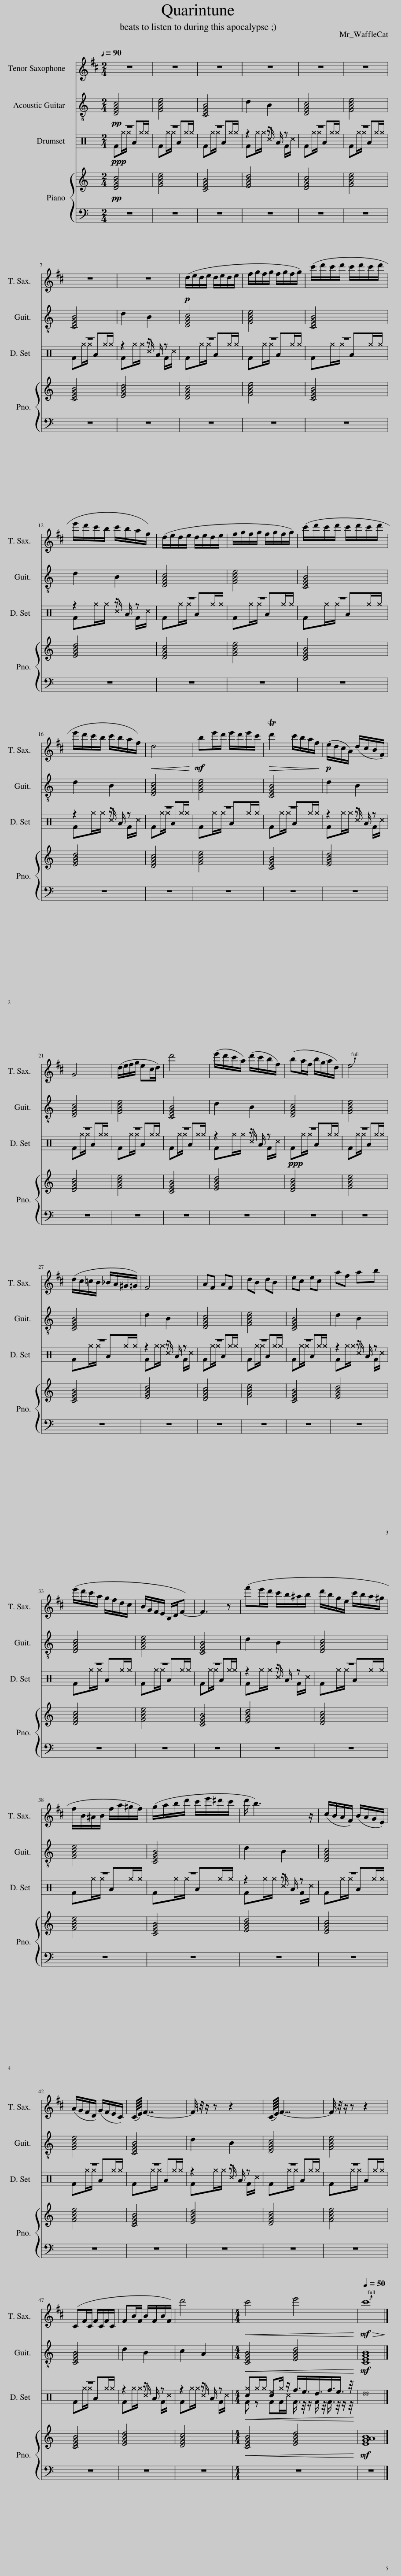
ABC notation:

X:1
%%score 1 2 ( 3 4 ) 5
L:1/8
Q:1/4=90
M:2/4
I:linebreak $
K:C
V:1 treble transpose=-14
V:2 treble-8
V:3 perc
K:none
V:4 perc
K:none
V:5 treble
V:1
[K:D] z4 | z4 | z4 | z4 | z4 | %5
 z4 |$ z4 | z4 |!p! (d/e/d/e/ d/e/d/e/ | f/g/f/g/ f/g/f/g/) | %10
 (c'/d'/c'/d'/ c'/d'/c'/d'/ |$ e'/d'/c'/b/ c'/b/a/f/) | (d/e/d/e/ d/e/d/e/ | f/g/f/g/ f/g/f/g/) | (c'/d'/c'/d'/ c'/d'/c'/d'/ |$ %15
 e'/d'/c'/b/ c'/b/a/f/) |!<(! d4!<)! |!mf! be'/d'/ e'/d'/e'/c'/ |!>(! Td'2 c'/b/a/f/!>)! |!p! (e/d/c/A/) (d/c/B/F/) |$ %20
 G4 | (d/e/f/g/ ec/d/) | d'4 | (e'/d'/c'/a/) (d'/c'/b/f/) | (ba/f/ b/g/a/d/) | %25
 e4 |$ (d/c/=c/B/ _B/A/^G/=G/) | F4 | AF AF | dB dB | %30
 ec ec | af ab |$ (e'/d'/c'/a/ g/f/d/c/ | B/G/F/E/ B,/D/)F- | F3 z | %35
 (f'e'/d'/ c'/b/^a/b/ | d'/b/g/e/ c'/b/a/^g/ |$ f/B/^A/B/ f/a/^g/f/) | (g/a/b/d'/ c'/e'/^d'/c'/ | d'/) b3 z/ | %40
 (c/B/A/F/) (B/A/G/E/) |$ (A/G/F/D/) (G/F/)E/C/ | (C/8E/8) F15/4- | F/4 z/4 z/ z z2 | (C/8E/8) F15/4- | %45
 F/4 z/4 z/ z z2 |$ (CF/C/ F/C/F/C/ | FB/F/ B/F/B/F/) | d'4 |[M:4/4]!<(! c'4 e'4!<)! | %50
[Q:1/4=50]!mf!!>(! c'8!>)! |] %51
V:2
!pp! [DFAc]4 | [FAce]4 | [CEGB]4 | d2 B2 | [DFAc]4 | %5
 [FAce]4 |$ [CEGB]4 | d2 B2 | [DFAc]4 | [FAce]4 | %10
 [CEGB]4 |$ d2 B2 | [DFAc]4 | [FAce]4 | [CEGB]4 |$ %15
 d2 B2 | [DFAc]4 | [FAce]4 | [CEGB]4 | d2 B2 |$ %20
 [DFAc]4 | [FAce]4 | [CEGB]4 | d2 B2 | [DFAc]4 | %25
 [FAce]4 |$ [CEGB]4 | d2 B2 | [DFAc]4 | [FAce]4 | %30
 [CEGB]4 | d2 B2 |$ [DFAc]4 | [FAce]4 | [CEGB]4 | %35
 d2 B2 | [DFAc]4 |$ [FAce]4 | [CEGB]4 | d2 B2 | %40
 [DFAc]4 |$ [FAce]4 | [CEGB]4 | d2 B2 | [DFAc]4 | %45
 [FAce]4 |$ [CEGB]4 | d2 B2 | c2 A2 |[M:4/4]!<(! [CEGB]4 [EGBd]4!<)! | %50
!mf! [CEGB]8 |] %51
V:3
!ppp! z4 | z4 | z4 | z2 z/ A/ z | z4 | %5
 z4 |$ z4 | z2 z/ A/ z | z4 | z4 | %10
 z4 |$ z2 z/ A/ z | z4 | z4 | z4 |$ %15
 z2 z/ A/ z | z4 | z4 | z4 | z2 z/ A/ z |$ %20
 z4 | z4 | z4 | z2 z/ A/ z |!ppp! z4 | %25
 z4 |$ z4 | z2 z/ A/ z | z4 | z4 | %30
 z4 | z2 z/ A/ z |$ z4 | z4 | z4 | %35
 z2 z/ A/ z | z4 |$ z4 | z4 | z2 z/ A/ z | %40
 z4 |$ z4 | z4 | z2 z/ A/ z | z4 | %45
 z4 |$ z4 | z2 z/ A/ z | z2 z/ A/ z |[M:4/4]!<(! [c^g]^g/^g/ [c^e]^g/ z/ f3/4e3/4d3/4f3/4e3/4 z/4!<)! | %50
 ^d8 |] %51
V:4
 F^g/^g/ A^g/^g/ | F^g/^g/ A^g/^g/ | F^g/^g/ A^g/^g/ | F^g/^g/ ^c/ x/ F/^c/ | F^g/^g/ A^g/^g/ | %5
 F^g/^g/ A^g/^g/ |$ F^g/^g/ A^g/^g/ | F^g/^g/ ^c/ x/ F/^c/ | F^g/^g/ A^g/^g/ | F^g/^g/ A^g/^g/ | %10
 F^g/^g/ A^g/^g/ |$ F^g/^g/ ^c/ x/ F/^c/ | F^g/^g/ A^g/^g/ | F^g/^g/ A^g/^g/ | F^g/^g/ A^g/^g/ |$ %15
 F^g/^g/ ^c/ x/ F/^c/ | F^g/^g/ A^g/^g/ | F^g/^g/ A^g/^g/ | F^g/^g/ A^g/^g/ | F^g/^g/ ^c/ x/ F/^c/ |$ %20
 F^g/^g/ A^g/^g/ | F^g/^g/ A^g/^g/ | F^g/^g/ A^g/^g/ | F^g/^g/ ^c/ x/ F/^c/ | F^g/^g/ A^g/^g/ | %25
 F^g/^g/ A^g/^g/ |$ F^g/^g/ A^g/^g/ | F^g/^g/ ^c/ x/ F/^c/ | F^g/^g/ A^g/^g/ | F^g/^g/ A^g/^g/ | %30
 F^g/^g/ A^g/^g/ | F^g/^g/ ^c/ x/ F/^c/ |$ F^g/^g/ A^g/^g/ | F^g/^g/ A^g/^g/ | F^g/^g/ A^g/^g/ | %35
 F^g/^g/ ^c/ x/ F/^c/ | F^g/^g/ A^g/^g/ |$ F^g/^g/ A^g/^g/ | F^g/^g/ A^g/^g/ | F^g/^g/ ^c/ x/ F/^c/ | %40
 F^g/^g/ A^g/^g/ |$ F^g/^g/ A^g/^g/ | F^g/^g/ A^g/^g/ | F^g/^g/ ^c/ x/ F/^c/ | F^g/^g/ A^g/^g/ | %45
 F^g/^g/ A^g/^g/ |$ F^g/^g/ A^g/^g/ | F^g/^g/ ^c/ x/ F/^c/ | F^g/^g/ ^c/ x/ F/^c/ |[M:4/4] F z FF/^c/ F3/4 z/4 z/ F/ z/4 F3/4 z/4 z/ z/4 | %50
 x8 |] %51
V:5
!pp! [DFAc]4 | [FAce]4 | [CEGB]4 | [EGBd]4 | [DFAc]4 | %5
 [FAce]4 |$ [CEGB]4 | [EGBd]4 | [DFAc]4 | [FAce]4 | %10
 [CEGB]4 |$ [EGBd]4 | [DFAc]4 | [FAce]4 | [CEGB]4 |$ %15
 [EGBd]4 | [DFAc]4 | [FAce]4 | [CEGB]4 | [EGBd]4 |$ %20
 [DFAc]4 | [FAce]4 | [CEGB]4 | [EGBd]4 | [DFAc]4 | %25
 [FAce]4 |$ [CEGB]4 | [EGBd]4 | [DFAc]4 | [FAce]4 | %30
 [CEGB]4 | [EGBd]4 |$ [DFAc]4 | [FAce]4 | [CEGB]4 | %35
 [EGBd]4 | [DFAc]4 |$ [FAce]4 | [CEGB]4 | [EGBd]4 | %40
 [DFAc]4 |$ [FAce]4 | [CEGB]4 | [EGBd]4 | [DFAc]4 | %45
 [FAce]4 |$ [CEGB]4 | [EGBd]4 | [DFAc]4 |[M:4/4]!<(! [CEGB]4 [EGBd]4!<)! | %50
!mf! [EGAB]8 |] %51
